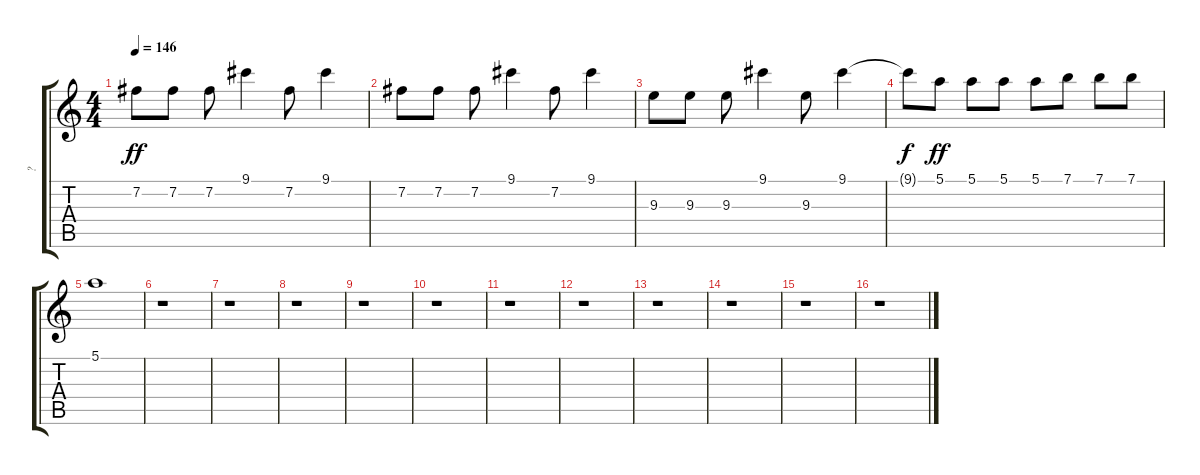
\track ("?" "?") {instrument distortionguitar}
\staff {score tabs}
\tuning (E4 B3 G3 D3 A2 E2) {hide}
\ts (4 4)
\tempo 146
\clef g2
\ks c
7.2.8{dy ff} 7.2.8 7.2.8 9.1.4 7.2.8 9.1.4 |
7.2.8 7.2.8 7.2.8 9.1.4 7.2.8 9.1.4 |
9.3.8 9.3.8 9.3.8 9.1.4 9.3.8 9.1.4 |
9.1{t}.8{dy f} 5.1.8{dy ff} 5.1.8 5.1.8 5.1.8 7.1.8 7.1.8 7.1.8 |
5.1.1 |
r.1 |
r.1 |
r.1 |
r.1 |
r.1 |
r.1 |
r.1 |
r.1 |
r.1 |
r.1 |
r.1
